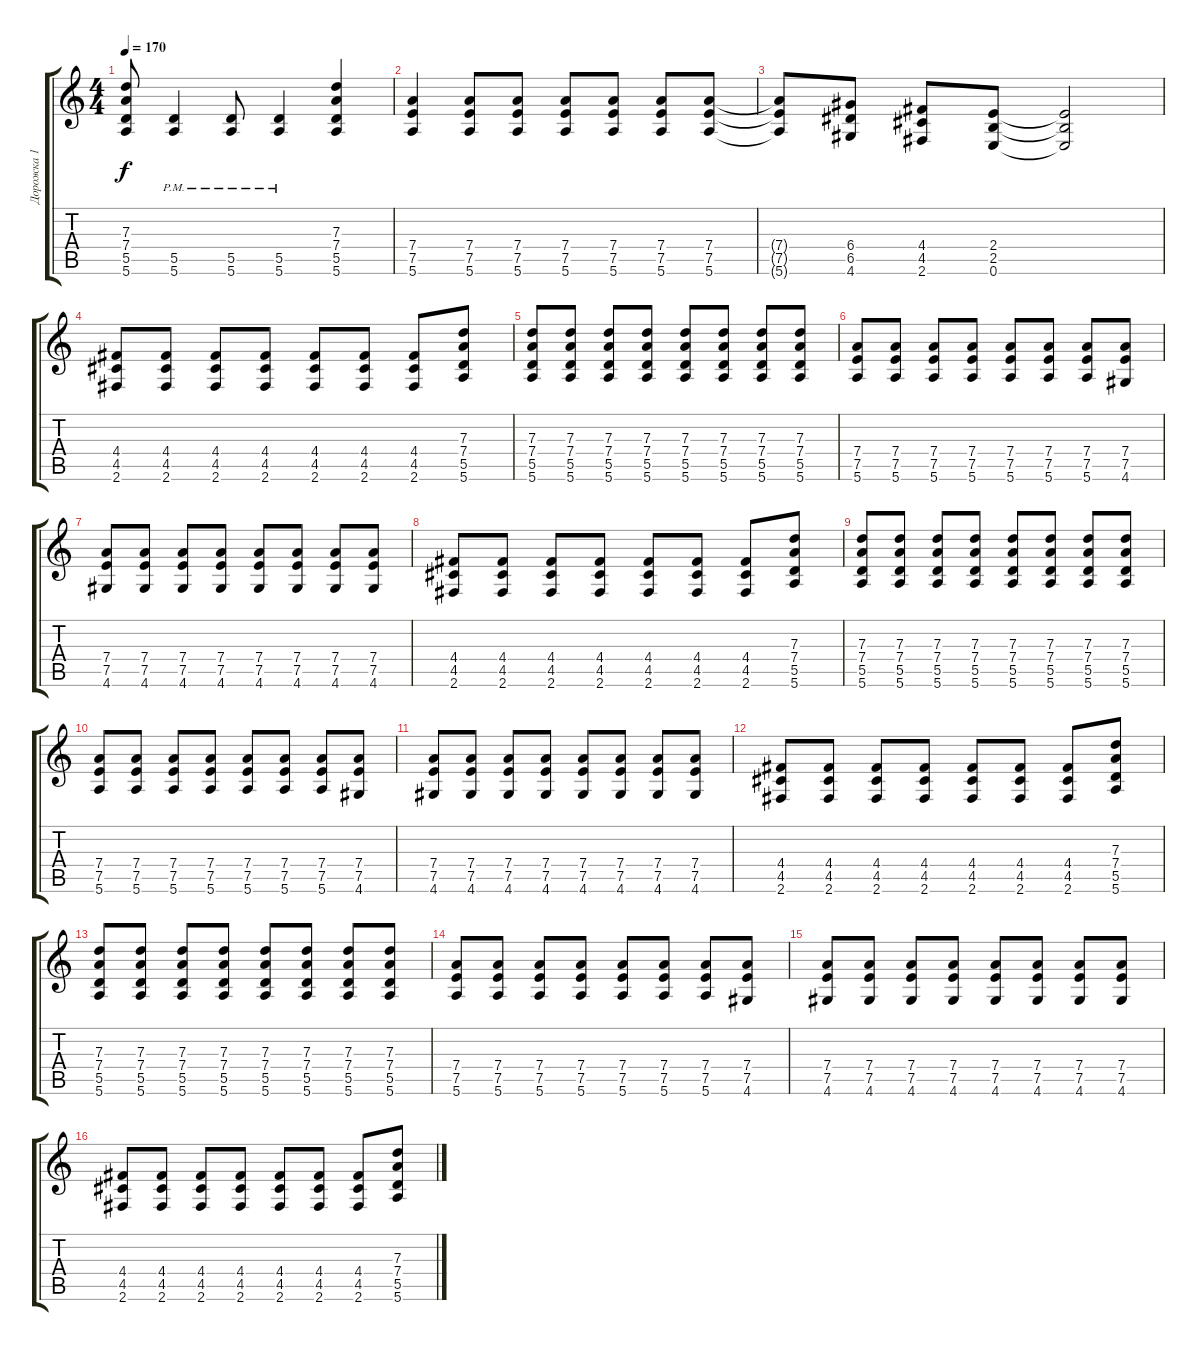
\track ("Дорожка 1" "Дорожка 1") {instrument distortionguitar}
\staff {score tabs}
\tuning (E4 B3 G3 D3 A2 E2) {hide}
\ts (4 4)
\tempo 170
\clef g2
\ks c
(7.3{t} 7.4{t} 5.5{t} 5.6{t}).8{dy f} (5.5{pm} 5.6{pm}).4 (5.5{pm} 5.6{pm}).8 (5.5{pm} 5.6{pm}).4 (7.3 7.4 5.5 5.6).4 |
(7.4 7.5 5.6).4 (7.4 7.5 5.6).8 (7.4 7.5 5.6).8 (7.4 7.5 5.6).8 (7.4 7.5 5.6).8 (7.4 7.5 5.6).8 (7.4 7.5 5.6).8 |
(7.4{t} 7.5{t} 5.6{t}).8 (6.4 6.5 4.6).8 (4.4 4.5 2.6).8 (2.4 2.5 0.6).8 (2.4{t} 2.5{t} 0.6{t}).2 |
(4.4 4.5 2.6).8 (4.4 4.5 2.6).8 (4.4 4.5 2.6).8 (4.4 4.5 2.6).8 (4.4 4.5 2.6).8 (4.4 4.5 2.6).8 (4.4 4.5 2.6).8 (7.3 7.4 5.5 5.6).8 |
(7.3 7.4 5.5 5.6).8 (7.3 7.4 5.5 5.6).8 (7.3 7.4 5.5 5.6).8 (7.3 7.4 5.5 5.6).8 (7.3 7.4 5.5 5.6).8 (7.3 7.4 5.5 5.6).8 (7.3 7.4 5.5 5.6).8 (7.3 7.4 5.5 5.6).8 |
(7.4 7.5 5.6).8 (7.4 7.5 5.6).8 (7.4 7.5 5.6).8 (7.4 7.5 5.6).8 (7.4 7.5 5.6).8 (7.4 7.5 5.6).8 (7.4 7.5 5.6).8 (7.4 7.5 4.6).8 |
(7.4 7.5 4.6).8 (7.4 7.5 4.6).8 (7.4 7.5 4.6).8 (7.4 7.5 4.6).8 (7.4 7.5 4.6).8 (7.4 7.5 4.6).8 (7.4 7.5 4.6).8 (7.4 7.5 4.6).8 |
(4.4 4.5 2.6).8 (4.4 4.5 2.6).8 (4.4 4.5 2.6).8 (4.4 4.5 2.6).8 (4.4 4.5 2.6).8 (4.4 4.5 2.6).8 (4.4 4.5 2.6).8 (7.3 7.4 5.5 5.6).8 |
(7.3 7.4 5.5 5.6).8 (7.3 7.4 5.5 5.6).8 (7.3 7.4 5.5 5.6).8 (7.3 7.4 5.5 5.6).8 (7.3 7.4 5.5 5.6).8 (7.3 7.4 5.5 5.6).8 (7.3 7.4 5.5 5.6).8 (7.3 7.4 5.5 5.6).8 |
(7.4 7.5 5.6).8 (7.4 7.5 5.6).8 (7.4 7.5 5.6).8 (7.4 7.5 5.6).8 (7.4 7.5 5.6).8 (7.4 7.5 5.6).8 (7.4 7.5 5.6).8 (7.4 7.5 4.6).8 |
(7.4 7.5 4.6).8 (7.4 7.5 4.6).8 (7.4 7.5 4.6).8 (7.4 7.5 4.6).8 (7.4 7.5 4.6).8 (7.4 7.5 4.6).8 (7.4 7.5 4.6).8 (7.4 7.5 4.6).8 |
(4.4 4.5 2.6).8 (4.4 4.5 2.6).8 (4.4 4.5 2.6).8 (4.4 4.5 2.6).8 (4.4 4.5 2.6).8 (4.4 4.5 2.6).8 (4.4 4.5 2.6).8 (7.3 7.4 5.5 5.6).8 |
(7.3 7.4 5.5 5.6).8 (7.3 7.4 5.5 5.6).8 (7.3 7.4 5.5 5.6).8 (7.3 7.4 5.5 5.6).8 (7.3 7.4 5.5 5.6).8 (7.3 7.4 5.5 5.6).8 (7.3 7.4 5.5 5.6).8 (7.3 7.4 5.5 5.6).8 |
(7.4 7.5 5.6).8 (7.4 7.5 5.6).8 (7.4 7.5 5.6).8 (7.4 7.5 5.6).8 (7.4 7.5 5.6).8 (7.4 7.5 5.6).8 (7.4 7.5 5.6).8 (7.4 7.5 4.6).8 |
(7.4 7.5 4.6).8 (7.4 7.5 4.6).8 (7.4 7.5 4.6).8 (7.4 7.5 4.6).8 (7.4 7.5 4.6).8 (7.4 7.5 4.6).8 (7.4 7.5 4.6).8 (7.4 7.5 4.6).8 |
(4.4 4.5 2.6).8 (4.4 4.5 2.6).8 (4.4 4.5 2.6).8 (4.4 4.5 2.6).8 (4.4 4.5 2.6).8 (4.4 4.5 2.6).8 (4.4 4.5 2.6).8 (7.3 7.4 5.5 5.6).8
